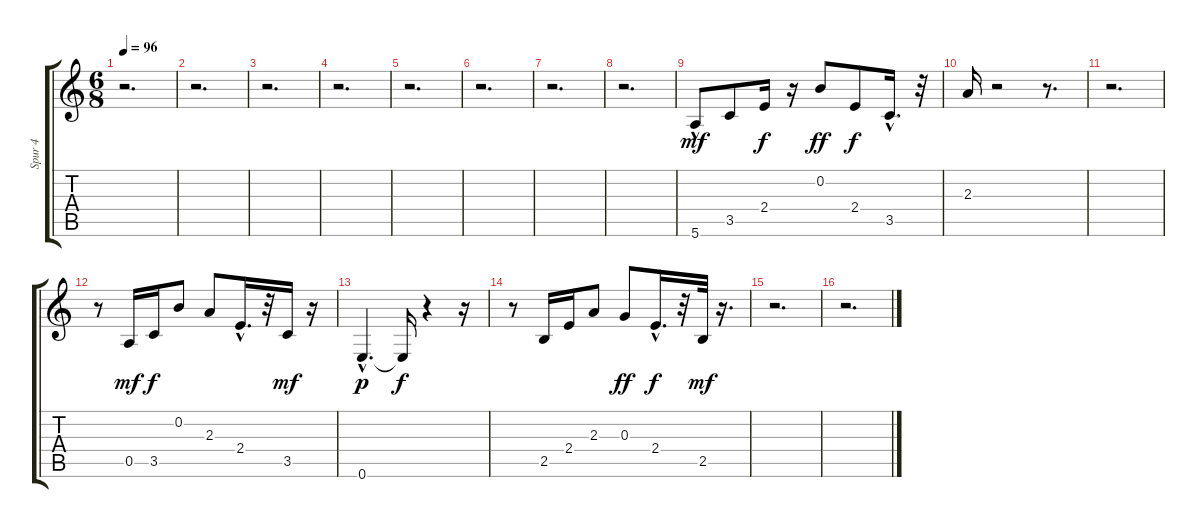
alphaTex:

\track ("Spur 4" "Spur 4") {instrument electricguitarclean}
\staff {score tabs}
\tuning (E4 B3 G3 D3 A2 E2) {hide}
\ts (6 8)
\tempo 96
\clef g2
\ks c
r.2{d dy mf instrument electricguitarclean} |
r.2{d} |
r.2{d} |
r.2{d} |
r.2{d} |
r.2{d} |
r.2{d} |
r.2{d} |
5.6{hac}.8 3.5.8 2.4.16{dy f} r.16 0.2.8{dy ff} 2.4.8{dy f} 3.5{hac}.16{d} r.32 |
2.3.16 r.2 r.8{d} |
r.2{d} |
r.8 0.5.16{dy mf} 3.5.16{dy f} 0.2.8 2.3.8 2.4{hac}.16{d} r.32 3.5.16{dy mf} r.16 |
0.6{hac}.4{d dy p} 0.6{t}.16{dy f} r.4 r.16 |
r.8 2.5.16 2.4.16 2.3.8 0.3.8{dy ff} 2.4{hac}.16{d dy f} r.32 2.5.32{dy mf} r.16{d} |
r.2{d} |
r.2{d}
